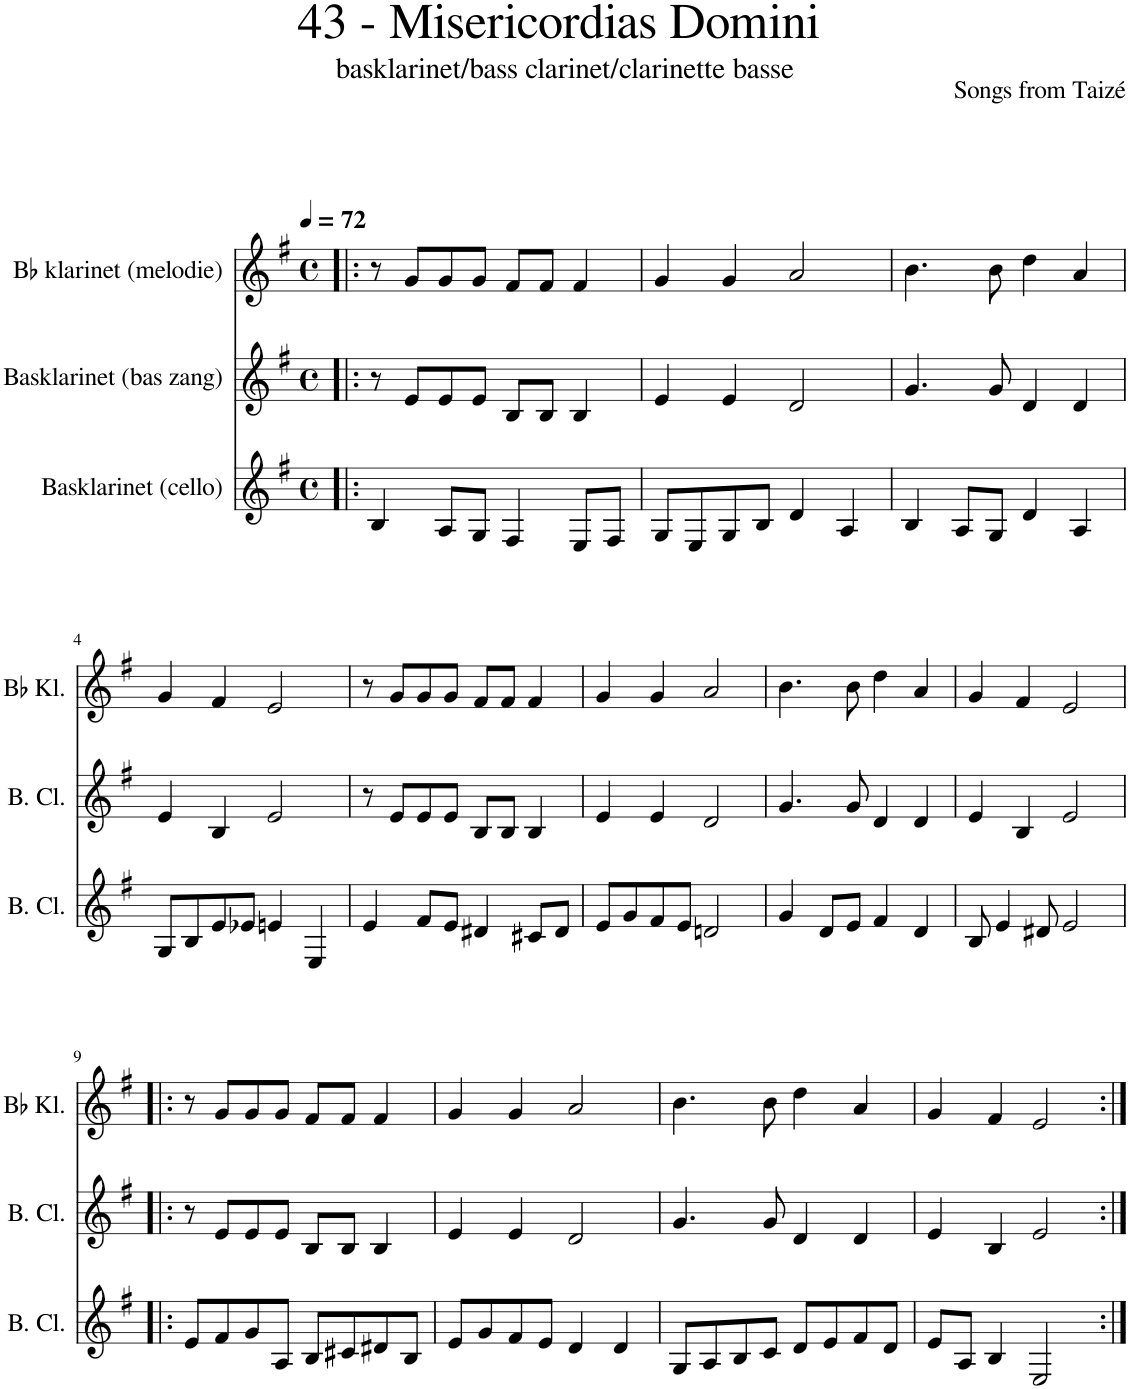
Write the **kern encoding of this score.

**kern	**kern	**kern
*part3	*part2	*part1
*staff3	*staff2	*staff1
*I"Basklarinet (cello)	*I"Basklarinet (bas zang)	*I"Bb klarinet (melodie)
*I'B. Cl.	*	*I'Bb Kl.
*clefG2	*clefG2	*clefG2
*Trd8c14	*Trd8c14	*Trd1c2
*k[f#]	*k[f#]	*k[f#]
*M4/4	*M4/4	*M4/4
*met(c)	*met(c)	*met(c)
*MM72	*MM72	*MM72
=1!|:	=1!|:	=1!|:
4B/	8r	8r
.	8e/L	8g/L
8A/L	8e/	8g/
8G/J	8e/J	8g/J
4F#/	8B/L	8f#/L
.	8B/J	8f#/J
8E/L	4B/	4f#/
8F#/J	.	.
=2	=2	=2
8G/L	4e/	4g/
8E/	.	.
8G/	4e/	4g/
8B/J	.	.
4d/	2d/	2a/
4A/	.	.
=3	=3	=3
4B/	4.g/	4.b\
8A/L	.	.
8G/J	8g/	8b\
4d/	4d/	4dd\
4A/	4d/	4a/
!!LO:LB:g=z
=4	=4	=4
*k[f#]	*k[f#]	*k[f#]
8G/L	4e/	4g/
8B/	.	.
8e/	4B/	4f#/
8e-X/J	.	.
4en/	2e/	2e/
4E/	.	.
=5	=5	=5
4e/	8r	8r
.	8e/L	8g/L
8f#/L	8e/	8g/
8e/J	8e/J	8g/J
4d#X/	8B/L	8f#/L
.	8B/J	8f#/J
8c#X/L	4B/	4f#/
8d#/J	.	.
=6	=6	=6
8e/L	4e/	4g/
8g/	.	.
8f#/	4e/	4g/
8e/J	.	.
2dn/	2d/	2a/
=7	=7	=7
4g/	4.g/	4.b\
8d/L	.	.
8e/J	8g/	8b\
4f#/	4d/	4dd\
4d/	4d/	4a/
=8	=8	=8
8B/	4e/	4g/
4e/	.	.
.	4B/	4f#/
8d#X/	.	.
2e/	2e/	2e/
!!LO:LB:g=z
=9!|:	=9!|:	=9!|:
8e/L	8r	8r
8f#/	8e/L	8g/L
8g/	8e/	8g/
8A/J	8e/J	8g/J
8B/L	8B/L	8f#/L
8c#X/	8B/J	8f#/J
8d#X/	4B/	4f#/
8B/J	.	.
=10	=10	=10
8e/L	4e/	4g/
8g/	.	.
8f#/	4e/	4g/
8e/J	.	.
4d/	2d/	2a/
4d/	.	.
=11	=11	=11
8G/L	4.g/	4.b\
8A/	.	.
8B/	.	.
8c/J	8g/	8b\
8d/L	4d/	4dd\
8e/	.	.
8f#/	4d/	4a/
8d/J	.	.
=12	=12	=12
8e/L	4e/	4g/
8A/J	.	.
4B/	4B/	4f#/
2E/	2e/	2e/
=:|!	=:|!	=:|!
*-	*-	*-
